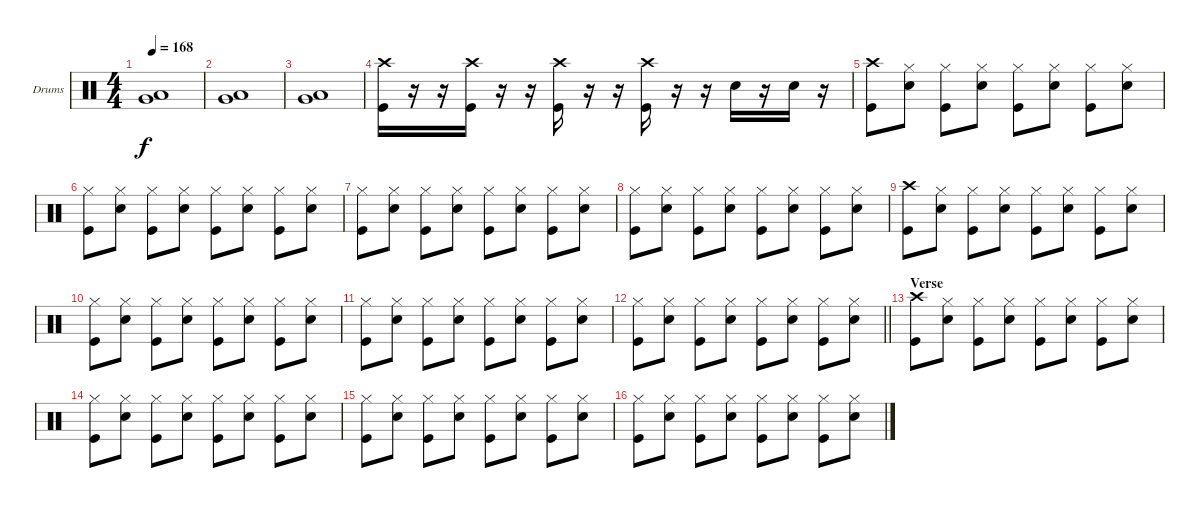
\bracketExtendMode groupsimilarinstruments
\firstSystemTrackNameOrientation horizontal
\otherSystemsTrackNameOrientation horizontal
\track ("Drumkit" "Drums") {instrument percussion}
\staff {score}
\articulation defaults
\ts (4 4)
\tempo 168
\clef neutral
\ks c
("Very Low Tom (hit)" "Low Tom (hit)").1{dy f} |
("Very Low Tom (hit)" "Low Tom (hit)").1 |
("Very Low Tom (hit)" "Low Tom (hit)").1 |
("Crash high (hit)" "Kick (hit)").16 r.16 r.16 ("Crash high (hit)" "Kick (hit)").16 r.16 r.16 ("Crash high (hit)" "Kick (hit)").16 r.16 r.16 ("Crash high (hit)" "Kick (hit)").16 r.16 r.16 "Snare (hit) 2".16 r.16 "Snare (hit) 2".16 r.16 |
("Crash high (hit)" "Kick (hit)").8 ("Hi-Hat (closed)" "Snare (hit) 2").8 ("Hi-Hat (closed)" "Kick (hit)").8 ("Hi-Hat (closed)" "Snare (hit) 2").8 ("Hi-Hat (closed)" "Kick (hit)").8 ("Hi-Hat (closed)" "Snare (hit) 2").8 ("Hi-Hat (closed)" "Kick (hit)").8 ("Hi-Hat (closed)" "Snare (hit) 2").8 |
("Hi-Hat (closed)" "Kick (hit)").8 ("Hi-Hat (closed)" "Snare (hit) 2").8 ("Hi-Hat (closed)" "Kick (hit)").8 ("Hi-Hat (closed)" "Snare (hit) 2").8 ("Hi-Hat (closed)" "Kick (hit)").8 ("Hi-Hat (closed)" "Snare (hit) 2").8 ("Hi-Hat (closed)" "Kick (hit)").8 ("Hi-Hat (closed)" "Snare (hit) 2").8 |
("Hi-Hat (closed)" "Kick (hit)").8 ("Hi-Hat (closed)" "Snare (hit) 2").8 ("Hi-Hat (closed)" "Kick (hit)").8 ("Hi-Hat (closed)" "Snare (hit) 2").8 ("Hi-Hat (closed)" "Kick (hit)").8 ("Hi-Hat (closed)" "Snare (hit) 2").8 ("Hi-Hat (closed)" "Kick (hit)").8 ("Hi-Hat (closed)" "Snare (hit) 2").8 |
("Hi-Hat (closed)" "Kick (hit)").8 ("Hi-Hat (closed)" "Snare (hit) 2").8 ("Hi-Hat (closed)" "Kick (hit)").8 ("Hi-Hat (closed)" "Snare (hit) 2").8 ("Hi-Hat (closed)" "Kick (hit)").8 ("Hi-Hat (closed)" "Snare (hit) 2").8 ("Hi-Hat (closed)" "Kick (hit)").8 ("Hi-Hat (closed)" "Snare (hit) 2").8 |
("Crash high (hit)" "Kick (hit)").8 ("Hi-Hat (closed)" "Snare (hit) 2").8 ("Hi-Hat (closed)" "Kick (hit)").8 ("Hi-Hat (closed)" "Snare (hit) 2").8 ("Hi-Hat (closed)" "Kick (hit)").8 ("Hi-Hat (closed)" "Snare (hit) 2").8 ("Hi-Hat (closed)" "Kick (hit)").8 ("Hi-Hat (closed)" "Snare (hit) 2").8 |
("Hi-Hat (closed)" "Kick (hit)").8 ("Hi-Hat (closed)" "Snare (hit) 2").8 ("Hi-Hat (closed)" "Kick (hit)").8 ("Hi-Hat (closed)" "Snare (hit) 2").8 ("Hi-Hat (closed)" "Kick (hit)").8 ("Hi-Hat (closed)" "Snare (hit) 2").8 ("Hi-Hat (closed)" "Kick (hit)").8 ("Hi-Hat (closed)" "Snare (hit) 2").8 |
("Hi-Hat (closed)" "Kick (hit)").8 ("Hi-Hat (closed)" "Snare (hit) 2").8 ("Hi-Hat (closed)" "Kick (hit)").8 ("Hi-Hat (closed)" "Snare (hit) 2").8 ("Hi-Hat (closed)" "Kick (hit)").8 ("Hi-Hat (closed)" "Snare (hit) 2").8 ("Hi-Hat (closed)" "Kick (hit)").8 ("Hi-Hat (closed)" "Snare (hit) 2").8 |
\barLineRight lightlight
("Hi-Hat (closed)" "Kick (hit)").8 ("Hi-Hat (closed)" "Snare (hit) 2").8 ("Hi-Hat (closed)" "Kick (hit)").8 ("Hi-Hat (closed)" "Snare (hit) 2").8 ("Hi-Hat (closed)" "Kick (hit)").8 ("Hi-Hat (closed)" "Snare (hit) 2").8 ("Hi-Hat (closed)" "Kick (hit)").8 ("Hi-Hat (closed)" "Snare (hit) 2").8 |
\section ("" "Verse")
("Crash high (hit)" "Kick (hit)").8 ("Hi-Hat (closed)" "Snare (hit) 2").8 ("Hi-Hat (closed)" "Kick (hit)").8 ("Hi-Hat (closed)" "Snare (hit) 2").8 ("Hi-Hat (closed)" "Kick (hit)").8 ("Hi-Hat (closed)" "Snare (hit) 2").8 ("Hi-Hat (closed)" "Kick (hit)").8 ("Hi-Hat (closed)" "Snare (hit) 2").8 |
("Hi-Hat (closed)" "Kick (hit)").8 ("Hi-Hat (closed)" "Snare (hit) 2").8 ("Hi-Hat (closed)" "Kick (hit)").8 ("Hi-Hat (closed)" "Snare (hit) 2").8 ("Hi-Hat (closed)" "Kick (hit)").8 ("Hi-Hat (closed)" "Snare (hit) 2").8 ("Hi-Hat (closed)" "Kick (hit)").8 ("Hi-Hat (closed)" "Snare (hit) 2").8 |
("Hi-Hat (closed)" "Kick (hit)").8 ("Hi-Hat (closed)" "Snare (hit) 2").8 ("Hi-Hat (closed)" "Kick (hit)").8 ("Hi-Hat (closed)" "Snare (hit) 2").8 ("Hi-Hat (closed)" "Kick (hit)").8 ("Hi-Hat (closed)" "Snare (hit) 2").8 ("Hi-Hat (closed)" "Kick (hit)").8 ("Hi-Hat (closed)" "Snare (hit) 2").8 |
("Hi-Hat (closed)" "Kick (hit)").8 ("Hi-Hat (closed)" "Snare (hit) 2").8 ("Hi-Hat (closed)" "Kick (hit)").8 ("Hi-Hat (closed)" "Snare (hit) 2").8 ("Hi-Hat (closed)" "Kick (hit)").8 ("Hi-Hat (closed)" "Snare (hit) 2").8 ("Hi-Hat (closed)" "Kick (hit)").8 ("Hi-Hat (closed)" "Snare (hit) 2").8
